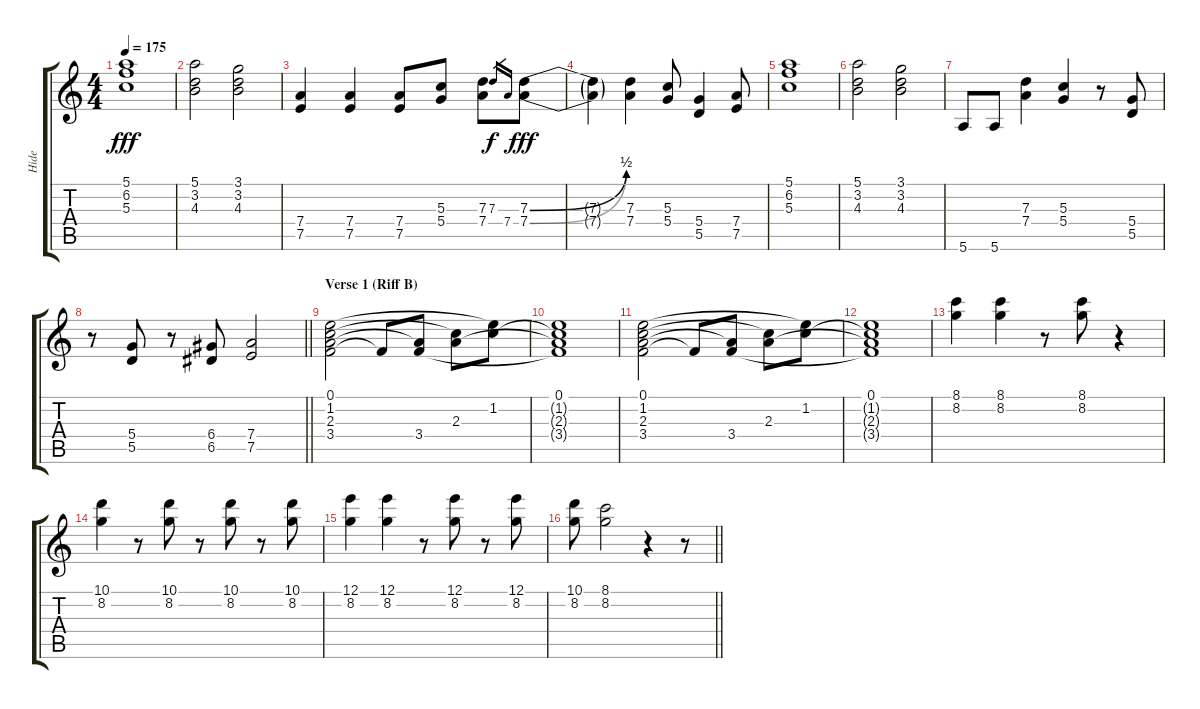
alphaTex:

\track ("Hide" "Hide") {instrument distortionguitar}
\staff {score tabs}
\tuning (E4 B3 G3 D3 A2 E2) {hide}
\ts (4 4)
\tempo 175
\clef g2
\ks c
(5.1 6.2 5.3).1{dy fff} |
(5.1 3.2 4.3).2 (3.1 3.2 4.3).2 |
(7.4 7.5).4 (7.4 7.5).4 (7.4 7.5).8 (5.3 5.4).8 (7.3 7.4).8 7.3.16{gr dy f} 7.4.16{gr} (7.3{be (bend 0 0 60 2)} 7.4{be (bend 0 0 60 2)}).8{dy fff} |
(7.3{t} 7.4{t}).4 (7.3 7.4).4 (5.3 5.4).8 (5.4 5.5).4 (7.4 7.5).8 |
(5.1 6.2 5.3).1 |
(5.1 3.2 4.3).2 (3.1 3.2 4.3).2 |
5.6.8 5.6.8 (7.3 7.4).4 (5.3 5.4).4 r.8 (5.4 5.5).8 |
\barLineRight lightlight
r.8 (5.4 5.5).8 r.8 (6.4 6.5).8 (7.4 7.5).2 |
\section ("" "Verse 1 (Riff B)")
(0.1 1.2 2.3 3.4).2 3.4{t}.8 (2.3{t} 3.4).8 (1.2{t} 2.3).8 (0.1{t} 1.2).8 |
(0.1 1.2{t} 2.3{t} 3.4{t}).1 |
(0.1 1.2 2.3 3.4).2 3.4{t}.8 (2.3{t} 3.4).8 (1.2{t} 2.3).8 (0.1{t} 1.2).8 |
(0.1 1.2{t} 2.3{t} 3.4{t}).1 |
(8.1 8.2).4 (8.1 8.2).4 r.8 (8.1 8.2).8 r.4 |
(10.1 8.2).4 r.8 (10.1 8.2).8 r.8 (10.1 8.2).8 r.8 (10.1 8.2).8 |
(12.1 8.2).4 (12.1 8.2).4 r.8 (12.1 8.2).8 r.8 (12.1 8.2).8 |
\barLineRight lightlight
(10.1 8.2).8 (8.1 8.2).2 r.4 r.8
